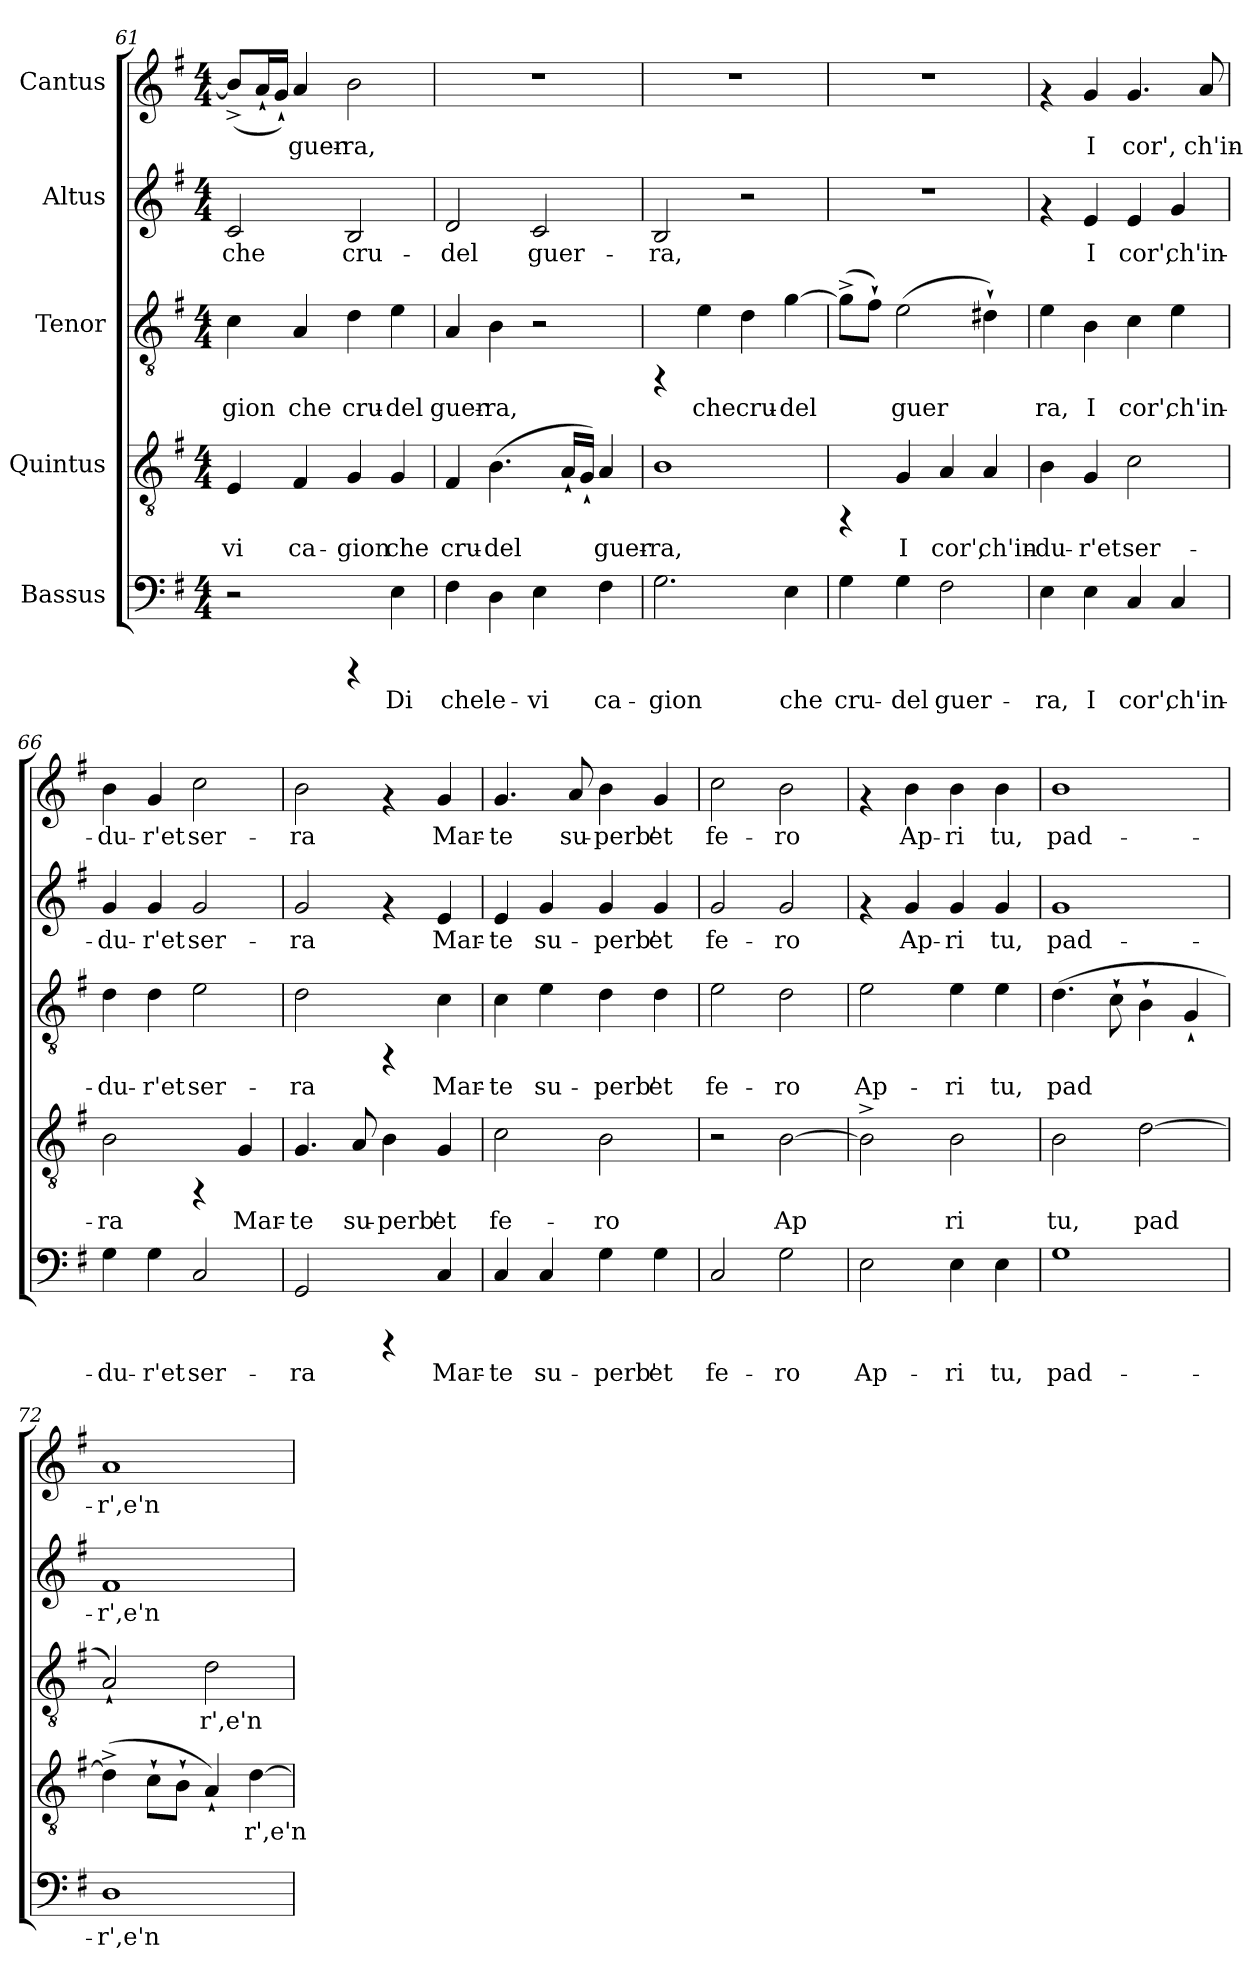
**kern	**text	**kern	**text	**kern	**text	**kern	**text	**kern	**text
*part5	*part5	*part4	*part4	*part3	*part3	*part2	*part2	*part1	*part1
*staff5	*staff5	*staff4	*staff4	*staff3	*staff3	*staff2	*staff2	*staff1	*staff1
*I"Bassus	*	*I"Quintus	*	*I"Tenor	*	*I"Altus	*	*I"Cantus	*
*clefF4	*	*clefGv2	*	*clefGv2	*	*clefG2	*	*clefG2	*
*k[f#]	*	*k[f#]	*	*k[f#]	*	*k[f#]	*	*k[f#]	*
*G:	*	*G:	*	*G:	*	*G:	*	*G:	*
*M4/4	*	*M4/4	*	*M4/4	*	*M4/4	*	*M4/4	*
=61	=61	=61	=61	=61	=61	=61	=61	=61	=61
!	!	!	!LO:LY:b	!	!LO:LY:b	!	!LO:LY:b	!	!LO:LY:b
2r	.	4E/	-vi	4c\	-gion	2c/	che	(>8b^</L]	.
!	!	!	!	!	!	!	!	!	!LO:LY:b
.	.	.	.	.	.	.	.	16a`</	.
!	!	!	!	!	!	!	!	!	!LO:LY:b
.	.	.	.	.	.	.	.	16g`</J)	.
!	!	!	!LO:LY:b	!	!LO:LY:b	!	!	!	!LO:LY:b
.	.	4F#/	ca-	4A/	che	.	.	4a/	guer-
!	!	!	!LO:LY:b	!	!LO:LY:b	!	!LO:LY:b	!	!LO:LY:b
4rCCC	.	4G/	-gion	4d\	cru-	2B/	cru-	2b\	-ra,
!	!LO:LY:b	!	!LO:LY:b	!	!LO:LY:b	!	!	!	!
4E\	Di	4G/	che	4e\	-del	.	.	.	.
=62	=62	=62	=62	=62	=62	=62	=62	=62	=62
!	!LO:LY:b	!	!LO:LY:b	!	!LO:LY:b	!	!LO:LY:b	!	!
4F#\	che	4F#/	cru-	4A/	guer-	2d/	-del	1r	.
!	!LO:LY:b	!	!LO:LY:b	!	!LO:LY:b	!	!	!	!
4D\	le-	(>4.B\	-del	4B\	-ra,	.	.	.	.
!	!LO:LY:b	!	!	!	!	!	!LO:LY:b	!	!
4E\	-vi	.	.	2r	.	2c/	guer-	.	.
!	!	!	!LO:LY:b	!	!	!	!	!	!
.	.	16A`</L	.	.	.	.	.	.	.
!	!	!	!LO:LY:b	!	!	!	!	!	!
.	.	16G`</J)	.	.	.	.	.	.	.
!	!LO:LY:b	!	!LO:LY:b	!	!	!	!	!	!
4F#\	ca-	4A/	guer-	.	.	.	.	.	.
=63	=63	=63	=63	=63	=63	=63	=63	=63	=63
!	!LO:LY:b	!	!LO:LY:b	!	!	!	!LO:LY:b	!	!
2.G\	-gion	1B	-ra,	4rFF	.	2B/	-ra,	1r	.
!	!	!	!	!	!LO:LY:b	!	!	!	!
.	.	.	.	4e\	che	.	.	.	.
!	!	!	!	!	!LO:LY:b	!	!	!	!
.	.	.	.	4d\	cru-	2r	.	.	.
!	!LO:LY:b	!	!	!	!LO:LY:b	!	!	!	!
4E\	che	.	.	[>4g\	-del	.	.	.	.
=64	=64	=64	=64	=64	=64	=64	=64	=64	=64
!	!LO:LY:b	!	!	!	!LO:LY:b	!	!	!	!
4G\	cru-	4rFF	.	(>8g^>\L]	.	1r	.	1r	.
!	!	!	!	!	!LO:LY:b	!	!	!	!
.	.	.	.	8f#`>\J)	.	.	.	.	.
!	!LO:LY:b	!	!LO:LY:b	!	!LO:LY:b	!	!	!	!
4G\	-del	4G/	I	(>2e\	guer-	.	.	.	.
!	!LO:LY:b	!	!LO:LY:b	!	!	!	!	!	!
2F#\	guer-	4A/	cor',	.	.	.	.	.	.
!	!	!	!LO:LY:b	!	!LO:LY:b	!	!	!	!
.	.	4A/	ch'in-	4d#X`>\)	--	.	.	.	.
!!LO:LB:g=z
=65	=65	=65	=65	=65	=65	=65	=65	=65	=65
!	!LO:LY:b	!	!LO:LY:b	!	!LO:LY:b	!	!	!	!
4E\	-ra,	4B\	-du-	4e\	-ra,	4rf	.	4rf	.
!	!LO:LY:b	!	!LO:LY:b	!	!LO:LY:b	!	!LO:LY:b	!	!LO:LY:b
4E\	I	4G/	-r'et	4B\	I	4e/	I	4g/	I
!	!LO:LY:b	!	!LO:LY:b	!	!LO:LY:b	!	!LO:LY:b	!	!LO:LY:b
4C/	cor',	2c\	ser-	4c\	cor',	4e/	cor',	4.g/	cor',
!	!LO:LY:b	!	!	!	!LO:LY:b	!	!LO:LY:b	!	!
4C/	ch'in-	.	.	4e\	ch'in-	4g/	ch'in-	.	.
!	!	!	!	!	!	!	!	!	!LO:LY:b
.	.	.	.	.	.	.	.	8a/	ch'in-
=66	=66	=66	=66	=66	=66	=66	=66	=66	=66
!	!LO:LY:b	!	!LO:LY:b	!	!LO:LY:b	!	!LO:LY:b	!	!LO:LY:b
4G\	-du-	2B\	-ra	4d\	-du-	4g/	-du-	4b\	-du-
!	!LO:LY:b	!	!	!	!LO:LY:b	!	!LO:LY:b	!	!LO:LY:b
4G\	-r'et	.	.	4d\	-r'et	4g/	-r'et	4g/	-r'et
!	!LO:LY:b	!	!	!	!LO:LY:b	!	!LO:LY:b	!	!LO:LY:b
2C/	ser-	4rFF	.	2e\	ser-	2g/	ser-	2cc\	ser-
!	!	!	!LO:LY:b	!	!	!	!	!	!
.	.	4G/	Mar-	.	.	.	.	.	.
=67	=67	=67	=67	=67	=67	=67	=67	=67	=67
!	!LO:LY:b	!	!LO:LY:b	!	!LO:LY:b	!	!LO:LY:b	!	!LO:LY:b
2GG/	-ra	4.G/	-te	2d\	-ra	2g/	-ra	2b\	-ra
!	!	!	!LO:LY:b	!	!	!	!	!	!
.	.	8A/	su-	.	.	.	.	.	.
!	!	!	!LO:LY:b	!	!	!	!	!	!
4rCCC	.	4B\	-perb'	4rFF	.	4rf	.	4rf	.
!	!LO:LY:b	!	!LO:LY:b	!	!LO:LY:b	!	!LO:LY:b	!	!LO:LY:b
4C/	Mar-	4G/	et	4c\	Mar-	4e/	Mar-	4g/	Mar-
=68	=68	=68	=68	=68	=68	=68	=68	=68	=68
!	!LO:LY:b	!	!LO:LY:b	!	!LO:LY:b	!	!LO:LY:b	!	!LO:LY:b
4C/	-te	2c\	fe-	4c\	-te	4e/	-te	4.g/	-te
!	!LO:LY:b	!	!	!	!LO:LY:b	!	!LO:LY:b	!	!
4C/	su-	.	.	4e\	su-	4g/	su-	.	.
!	!	!	!	!	!	!	!	!	!LO:LY:b
.	.	.	.	.	.	.	.	8a/	su-
!	!LO:LY:b	!	!LO:LY:b	!	!LO:LY:b	!	!LO:LY:b	!	!LO:LY:b
4G\	-perb'	2B\	-ro	4d\	-perb'	4g/	-perb'	4b\	-perb'
!	!LO:LY:b	!	!	!	!LO:LY:b	!	!LO:LY:b	!	!LO:LY:b
4G\	et	.	.	4d\	et	4g/	et	4g/	et
=69	=69	=69	=69	=69	=69	=69	=69	=69	=69
!	!LO:LY:b	!	!	!	!LO:LY:b	!	!LO:LY:b	!	!LO:LY:b
2C/	fe-	2r	.	2e\	fe-	2g/	fe-	2cc\	fe-
!	!LO:LY:b	!	!LO:LY:b	!	!LO:LY:b	!	!LO:LY:b	!	!LO:LY:b
2G\	-ro	[>2B\	Ap-	2d\	-ro	2g/	-ro	2b\	-ro
!!LO:PB:g=z
=70	=70	=70	=70	=70	=70	=70	=70	=70	=70
!	!LO:LY:b	!	!LO:LY:b	!	!LO:LY:b	!	!	!	!
2E\	Ap-	2B^>\]	-	2e\	Ap-	4rf	.	4rf	.
!	!	!	!	!	!	!	!LO:LY:b	!	!LO:LY:b
.	.	.	.	.	.	4g/	Ap-	4b\	Ap-
!	!LO:LY:b	!	!LO:LY:b	!	!LO:LY:b	!	!LO:LY:b	!	!LO:LY:b
4E\	-ri	2B\	ri	4e\	-ri	4g/	-ri	4b\	-ri
!	!LO:LY:b	!	!	!	!LO:LY:b	!	!LO:LY:b	!	!LO:LY:b
4E\	tu,	.	.	4e\	tu,	4g/	tu,	4b\	tu,
=71	=71	=71	=71	=71	=71	=71	=71	=71	=71
!	!LO:LY:b	!	!LO:LY:b	!	!LO:LY:b	!	!LO:LY:b	!	!LO:LY:b
1G	pad-	2B\	tu,	(>4.d\	pad-	1g	pad-	1b	pad-
!	!	!	!	!	!LO:LY:b	!	!	!	!
.	.	.	.	8c`>\	--	.	.	.	.
!	!	!	!LO:LY:b	!	!LO:LY:b	!	!	!	!
.	.	[>2d\	pad-	4B`>\	--	.	.	.	.
!	!	!	!	!	!LO:LY:b	!	!	!	!
.	.	.	.	4G`</	--	.	.	.	.
=72	=72	=72	=72	=72	=72	=72	=72	=72	=72
!	!LO:LY:b	!	!LO:LY:b	!	!LO:LY:b	!	!LO:LY:b	!	!LO:LY:b
1D	-r',e'n-	(>4d^>\]	-	2A`</)	-	1f#	-r',e'n-	1a	-r',e'n-
!	!	!	!LO:LY:b	!	!	!	!	!	!
.	.	8c`>\L	.	.	.	.	.	.	.
!	!	!	!LO:LY:b	!	!	!	!	!	!
.	.	8B`>\J	.	.	.	.	.	.	.
!	!	!	!LO:LY:b	!	!LO:LY:b	!	!	!	!
.	.	4A`</)	.	2d\	r',e'n-	.	.	.	.
!	!	!	!LO:LY:b	!	!	!	!	!	!
.	.	[>4d\	r',e'n-	.	.	.	.	.	.
=	=	=	=	=	=	=	=	=	=
*-	*-	*-	*-	*-	*-	*-	*-	*-	*-
